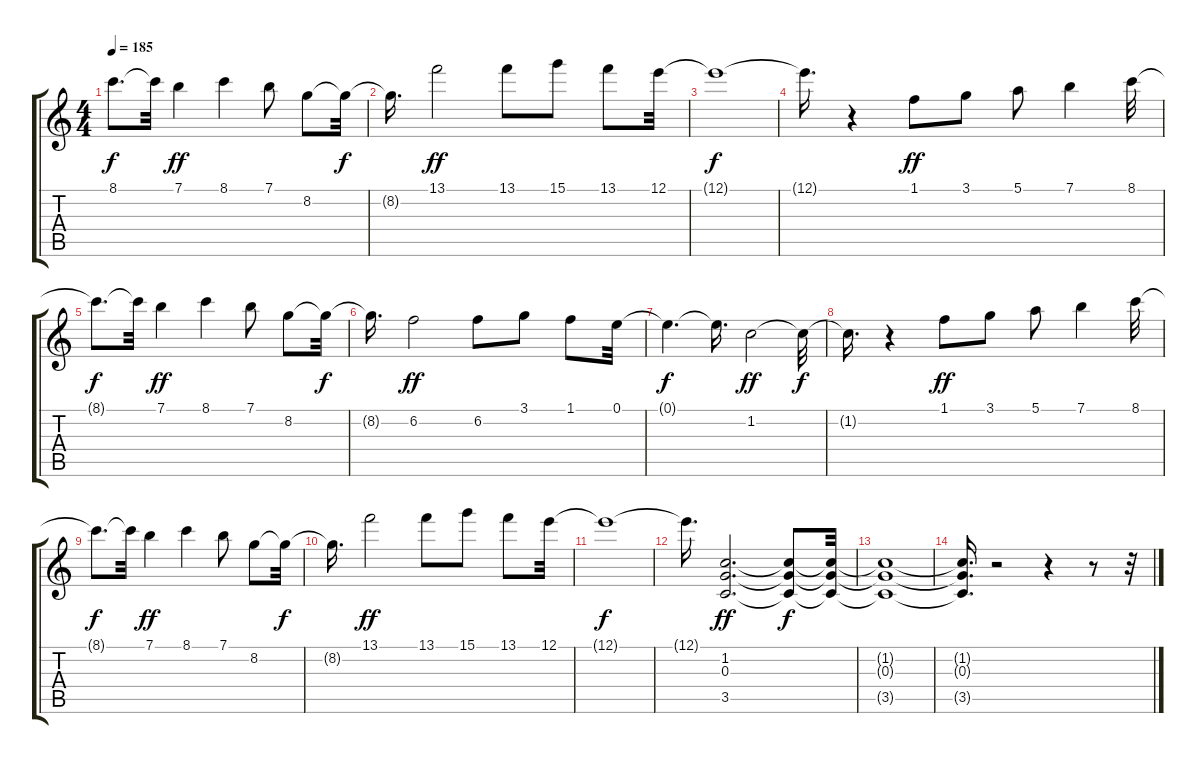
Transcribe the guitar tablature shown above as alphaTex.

\track "" {instrument overdrivenguitar}
\staff {score tabs}
\tuning (E4 B3 G3 D3 A2 E2) {hide}
\ts (4 4)
\tempo 185
\clef g2
\ks c
8.1{t}.8{d dy f} 8.1{t}.32 7.1.4{dy ff} 8.1.4 7.1.8 8.2.8 8.2{t}.32{dy f} |
8.2{t}.16{d} 13.1.2{dy ff} 13.1.8 15.1.8 13.1.8 12.1.32 |
12.1{t}.1{dy f} |
12.1{t}.16{d} r.4 1.1.8{dy ff} 3.1.8 5.1.8 7.1.4 8.1.32 |
8.1{t}.8{d dy f} 8.1{t}.32 7.1.4{dy ff} 8.1.4 7.1.8 8.2.8 8.2{t}.32{dy f} |
8.2{t}.16{d} 6.2.2{dy ff} 6.2.8 3.1.8 1.1.8 0.1.32 |
0.1{t}.4{d dy f} 0.1{t}.16{d} 1.2.2{dy ff} 1.2{t}.32{dy f} |
1.2{t}.16{d} r.4 1.1.8{dy ff} 3.1.8 5.1.8 7.1.4 8.1.32 |
8.1{t}.8{d dy f} 8.1{t}.32 7.1.4{dy ff} 8.1.4 7.1.8 8.2.8 8.2{t}.32{dy f} |
8.2{t}.16{d} 13.1.2{dy ff} 13.1.8 15.1.8 13.1.8 12.1.32 |
12.1{t}.1{dy f} |
12.1{t}.16{d} (1.2 0.3 3.5).2{d dy ff} (1.2{t} 0.3{t} 3.5{t}).8{dy f} (1.2{t} 0.3{t} 3.5{t}).32 |
(1.2{t} 0.3{t} 3.5{t}).1 |
(1.2{t} 0.3{t} 3.5{t}).16{d} r.2 r.4 r.8 r.32
